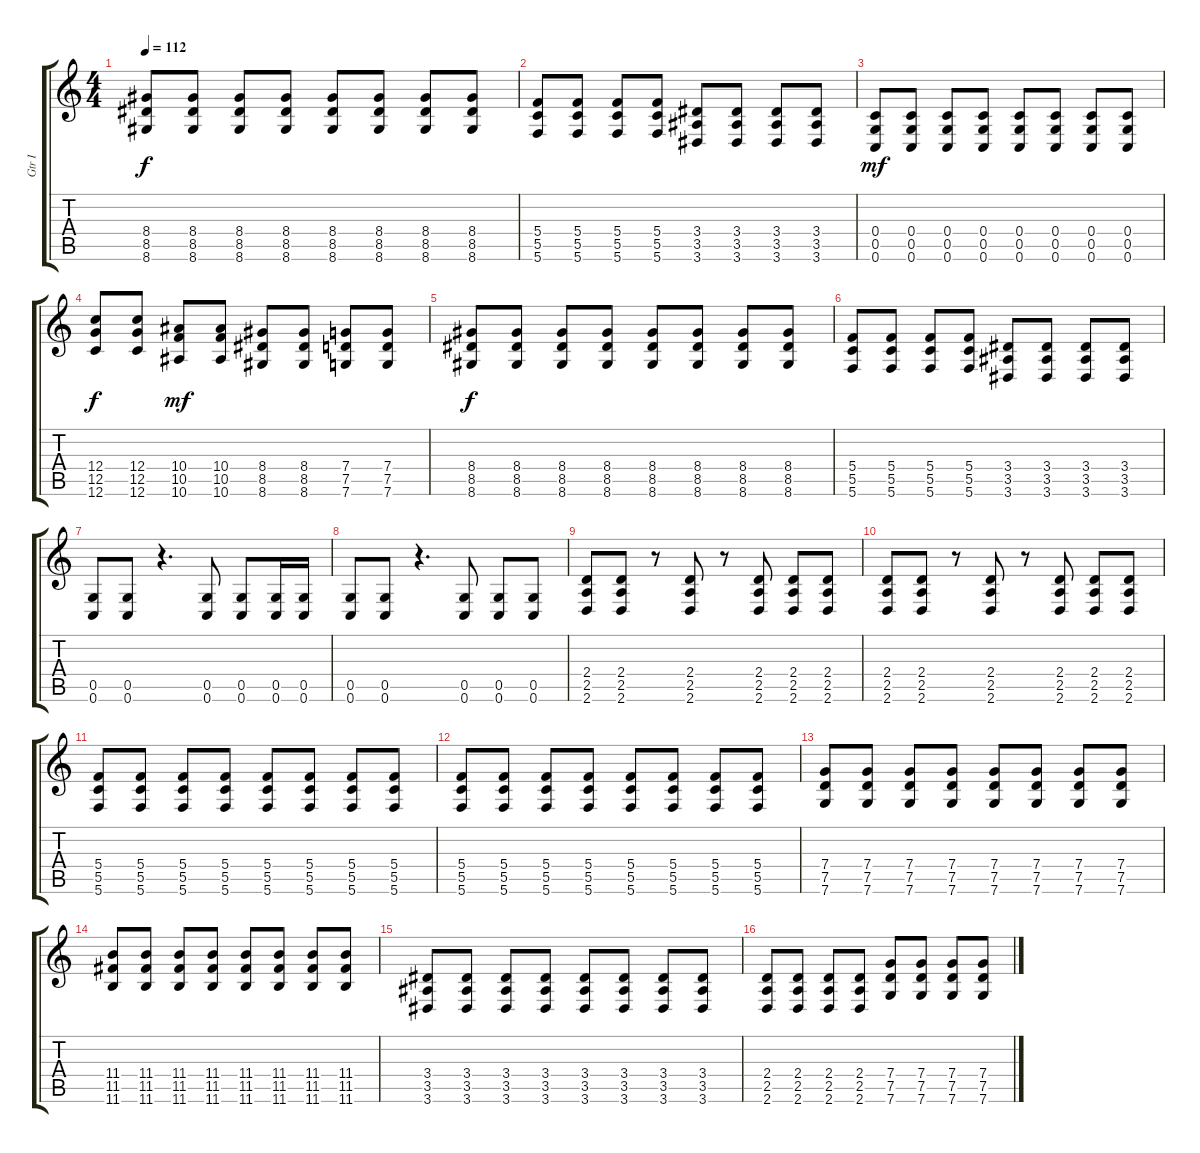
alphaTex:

\track ("Gtr I" "Gtr I") {instrument overdrivenguitar}
\staff {score tabs}
\tuning (D4 A3 F3 C3 G2 C2) {hide}
\ts (4 4)
\tempo 112
\clef g2
\ks c
(8.4 8.5 8.6).8{dy f volume 11 balance 0 instrument overdrivenguitar} (8.4 8.5 8.6).8 (8.4 8.5 8.6).8 (8.4 8.5 8.6).8 (8.4 8.5 8.6).8 (8.4 8.5 8.6).8 (8.4 8.5 8.6).8 (8.4 8.5 8.6).8 |
(5.4 5.5 5.6).8 (5.4 5.5 5.6).8 (5.4 5.5 5.6).8 (5.4 5.5 5.6).8 (3.4 3.5 3.6).8 (3.4 3.5 3.6).8 (3.4 3.5 3.6).8 (3.4 3.5 3.6).8 |
(0.4 0.5 0.6).8{dy mf} (0.4 0.5 0.6).8 (0.4 0.5 0.6).8 (0.4 0.5 0.6).8 (0.4 0.5 0.6).8 (0.4 0.5 0.6).8 (0.4 0.5 0.6).8 (0.4 0.5 0.6).8 |
(12.4 12.5 12.6).8{dy f} (12.4 12.5 12.6).8 (10.4 10.5 10.6).8{dy mf} (10.4 10.5 10.6).8 (8.4 8.5 8.6).8 (8.4 8.5 8.6).8 (7.4 7.5 7.6).8 (7.4 7.5 7.6).8 |
(8.4 8.5 8.6).8{dy f} (8.4 8.5 8.6).8 (8.4 8.5 8.6).8 (8.4 8.5 8.6).8 (8.4 8.5 8.6).8 (8.4 8.5 8.6).8 (8.4 8.5 8.6).8 (8.4 8.5 8.6).8 |
(5.4 5.5 5.6).8 (5.4 5.5 5.6).8 (5.4 5.5 5.6).8 (5.4 5.5 5.6).8 (3.4 3.5 3.6).8 (3.4 3.5 3.6).8 (3.4 3.5 3.6).8 (3.4 3.5 3.6).8 |
(0.5 0.6).8 (0.5 0.6).8 r.4{d} (0.5 0.6).8 (0.5 0.6).8 (0.5 0.6).16 (0.5 0.6).16 |
(0.5 0.6).8 (0.5 0.6).8 r.4{d} (0.5 0.6).8 (0.5 0.6).8 (0.5 0.6).8 |
(2.4 2.5 2.6).8 (2.4 2.5 2.6).8 r.8 (2.4 2.5 2.6).8 r.8 (2.4 2.5 2.6).8 (2.4 2.5 2.6).8 (2.4 2.5 2.6).8 |
(2.4 2.5 2.6).8 (2.4 2.5 2.6).8 r.8 (2.4 2.5 2.6).8 r.8 (2.4 2.5 2.6).8 (2.4 2.5 2.6).8 (2.4 2.5 2.6).8 |
(5.4 5.5 5.6).8 (5.4 5.5 5.6).8 (5.4 5.5 5.6).8 (5.4 5.5 5.6).8 (5.4 5.5 5.6).8 (5.4 5.5 5.6).8 (5.4 5.5 5.6).8 (5.4 5.5 5.6).8 |
(5.4 5.5 5.6).8 (5.4 5.5 5.6).8 (5.4 5.5 5.6).8 (5.4 5.5 5.6).8 (5.4 5.5 5.6).8 (5.4 5.5 5.6).8 (5.4 5.5 5.6).8 (5.4 5.5 5.6).8 |
(7.4 7.5 7.6).8 (7.4 7.5 7.6).8 (7.4 7.5 7.6).8 (7.4 7.5 7.6).8 (7.4 7.5 7.6).8 (7.4 7.5 7.6).8 (7.4 7.5 7.6).8 (7.4 7.5 7.6).8 |
(11.4 11.5 11.6).8 (11.4 11.5 11.6).8 (11.4 11.5 11.6).8 (11.4 11.5 11.6).8 (11.4 11.5 11.6).8 (11.4 11.5 11.6).8 (11.4 11.5 11.6).8 (11.4 11.5 11.6).8 |
(3.4 3.5 3.6).8 (3.4 3.5 3.6).8 (3.4 3.5 3.6).8 (3.4 3.5 3.6).8 (3.4 3.5 3.6).8 (3.4 3.5 3.6).8 (3.4 3.5 3.6).8 (3.4 3.5 3.6).8 |
(2.4 2.5 2.6).8 (2.4 2.5 2.6).8 (2.4 2.5 2.6).8 (2.4 2.5 2.6).8 (7.4 7.5 7.6).8 (7.4 7.5 7.6).8 (7.4 7.5 7.6).8 (7.4 7.5 7.6).8
